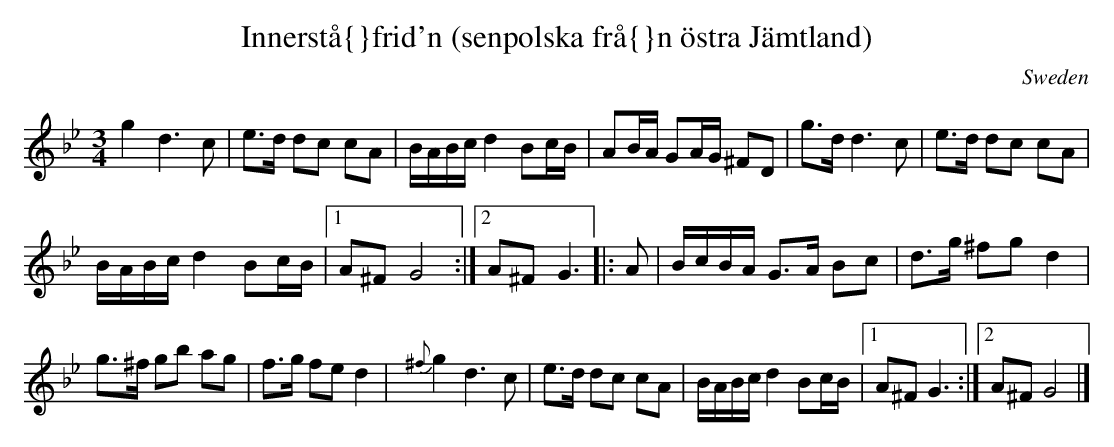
X:1
T:Innerst\aa{}frid'n (senpolska fr\aa{}n östra Jämtland)
O:Sweden
M:3/4
K:Gm
g2d3 c|e>d dc cA| B/A/B/c/ d2 Bc/B/| AB/A/ GA/G/ ^FD|\
g>d d3 c|e>d dc cA|
B/A/B/c/ d2 Bc/B/|1 A^F G4 :|2 A^F G3 |:\
A|\
B/c/B/A/ G>A Bc | d>g ^fg d2|
g>^f gb ag| f>g fe d2|\
{^f}g2d3 c|e>d dc cA| B/A/B/c/ d2 Bc/B/|1 A^F G3 :|2  A^F G4|]
